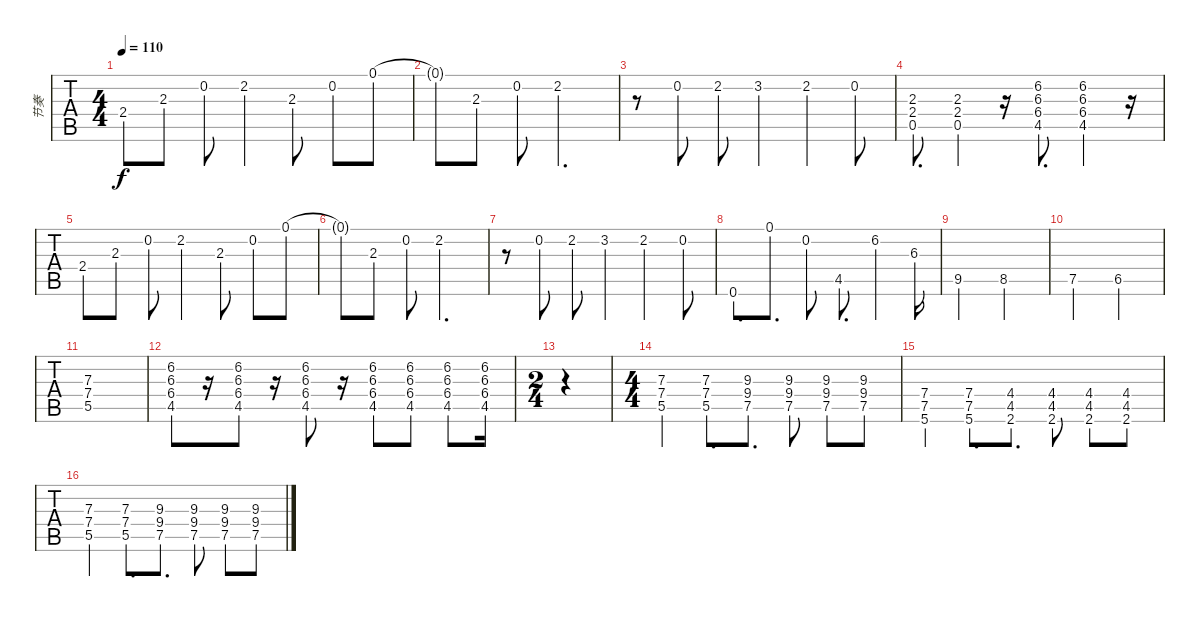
\track ("节奏" "节奏") {instrument overdrivenguitar}
\staff {tabs}
\tuning (E4 B3 G3 D3 A2 E2) {hide}
\ts (4 4)
\tempo 110
\clef g2
\ks c
2.4.8{dy f} 2.3.8 0.2.8 2.2.4 2.3.8 0.2.8 0.1.8 |
0.1{t}.8 2.3.8 0.2.8 2.2.2{d} |
r.8 0.2.8 2.2.8 3.2.4 2.2.4 0.2.8 |
(2.3 2.4 0.5).8{d} (2.3 2.4 0.5).4 r.16 (6.2 6.3 6.4 4.5).8{d} (6.2 6.3 6.4 4.5).4 r.16 |
2.4.8 2.3.8 0.2.8 2.2.4 2.3.8 0.2.8 0.1.8 |
0.1{t}.8 2.3.8 0.2.8 2.2.2{d} |
r.8 0.2.8 2.2.8 3.2.4 2.2.4 0.2.8 |
0.6.8{d} 0.1.8{d} 0.2.8 4.5.8{d} 6.2.4 6.3.16 |
9.5.2 8.5.2 |
7.5.2 6.5.2 |
(7.3 7.4 5.5).1 |
(6.2 6.3 6.4 4.5).8 r.16 (6.2 6.3 6.4 4.5).8 r.16 (6.2 6.3 6.4 4.5).8 r.16 (6.2 6.3 6.4 4.5).8 (6.2 6.3 6.4 4.5).8 (6.2 6.3 6.4 4.5).8 (6.2 6.3 6.4 4.5).16 |
\ts (2 4)
|
\ts (4 4)
(7.3 7.4 5.5).4 (7.3 7.4 5.5).8{d} (9.3 9.4 7.5).8{d} (9.3 9.4 7.5).8 (9.3 9.4 7.5).8 (9.3 9.4 7.5).8 |
(7.4 7.5 5.6).4 (7.4 7.5 5.6).8{d} (4.4 4.5 2.6).8{d} (4.4 4.5 2.6).8 (4.4 4.5 2.6).8 (4.4 4.5 2.6).8 |
(7.3 7.4 5.5).4{txt " "} (7.3 7.4 5.5).8{d} (9.3 9.4 7.5).8{d} (9.3 9.4 7.5).8 (9.3 9.4 7.5).8 (9.3 9.4 7.5).8
